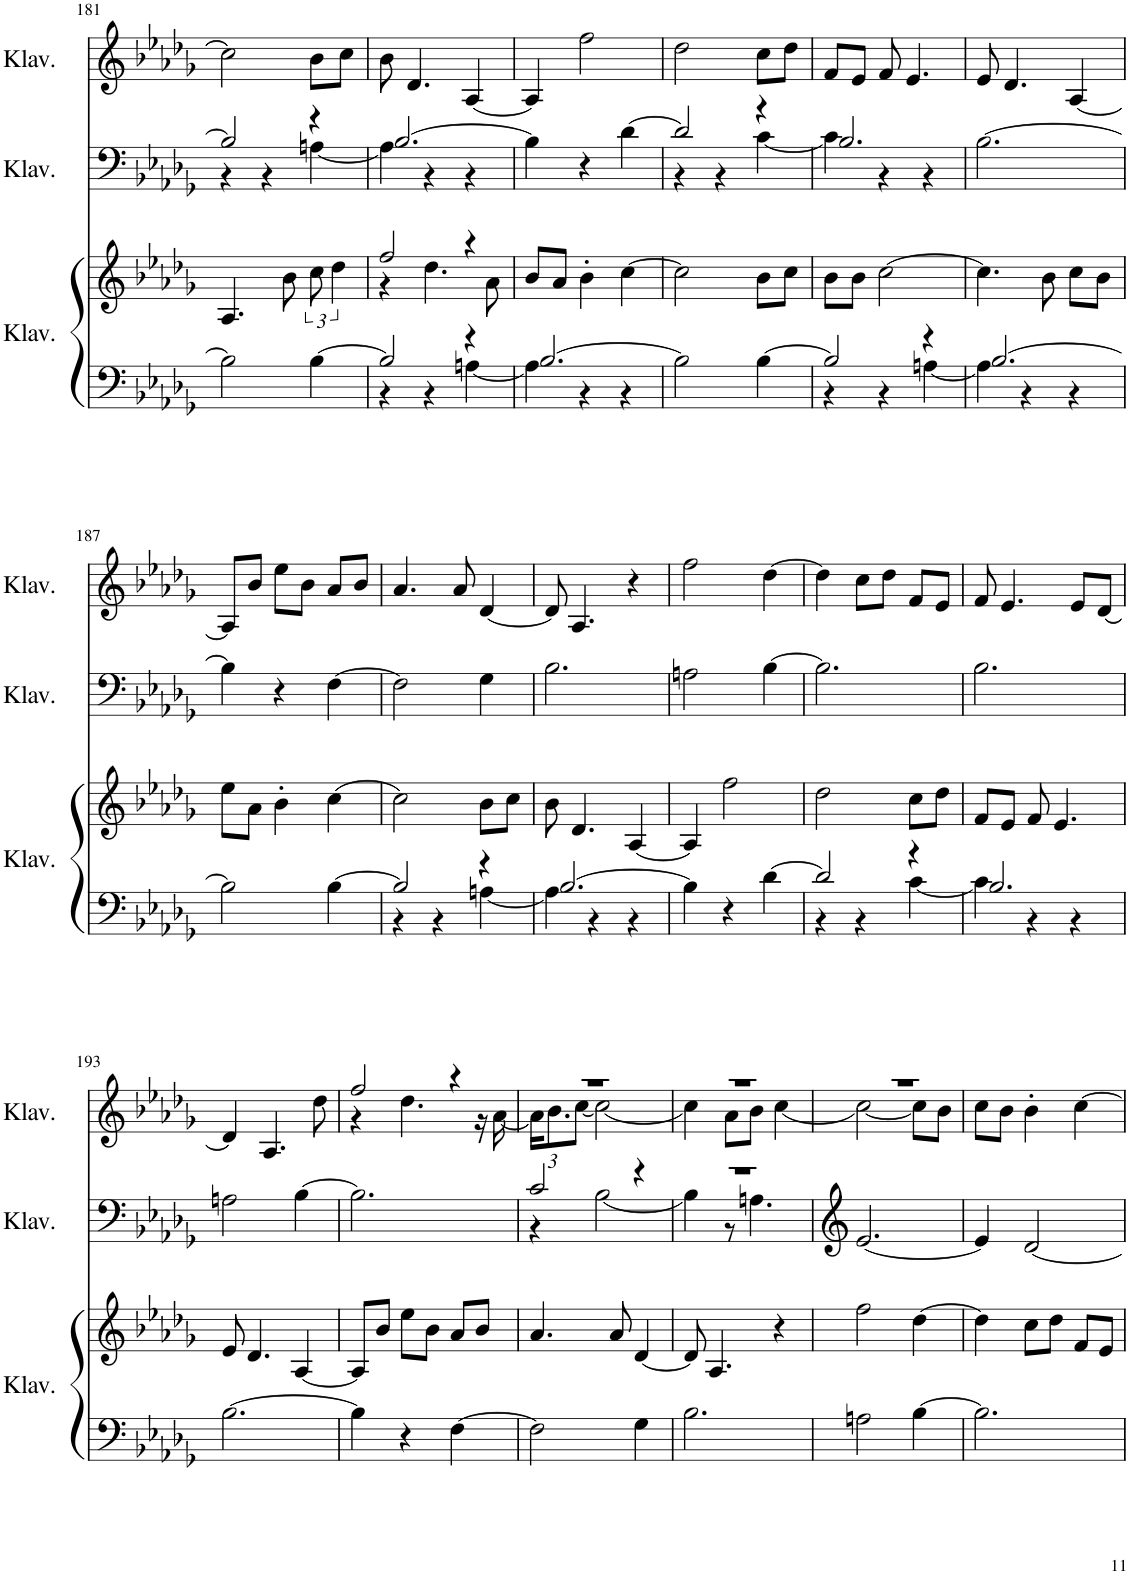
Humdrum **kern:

**kern	**kern	**kern	**kern
*part3	*part3	*part2	*part1
*staff4	*staff3	*staff2	*staff1
*I"Klavier	*	*I"Klavier	*I"Klavier
*I'Klav.	*	*I'Klav.	*I'Klav.
!!LO:PB:g=z
*clefF4	*clefG2	*clefF4	*clefG2
*k[b-e-a-d-g-]	*k[b-e-a-d-g-]	*k[b-e-a-d-g-]	*k[b-e-a-d-g-]
*M3/4	*M3/4	*M3/4	*M3/4
=181	=181	=181	=181
*	*	*^	*
2B-\]	4.A-/	2B-/]	4r	2cc\]
.	.	.	4r	.
.	8b-\	.	.	.
[4B-\	12cc\	4r	[4An\	8b-\L
.	6dd-\	.	.	.
.	.	.	.	8cc\J
=182	=182	=182	=182	=182
*^	*^	*	*	*
2B-/]	4r	2ff/	4r	[2.B-/	4A\]	8b-\
.	.	.	.	.	.	4.d-/
.	4r	.	4.dd-\	.	4r	.
4r	[4An\	4r	.	.	4r	[4A-/
.	.	.	8a-\	.	.	.
*	*	*v	*v	*	*	*
*	*	*	*v	*v	*
=183	=183	=183	=183	=183
[2.B-/	4A\]	8b-/L	4B-\]	4A-/]
.	.	8a-/J	.	.
.	4r	4b-'\	4r	2ff\
.	4r	[4cc\	[4d-\	.
*v	*v	*	*	*
=184	=184	=184	=184
*	*	*^	*
2B-\]	2cc\]	2d-/]	4r	2dd-\
.	.	.	4r	.
[4B-\	8b-\L	4r	[4c\	8cc\L
.	8cc\J	.	.	8dd-\J
=185	=185	=185	=185	=185
*^	*	*	*	*
2B-/]	4r	8b-\L	2.B-/	4c\]	8f/L
.	.	8b-\J	.	.	8e-/J
.	4r	[2cc\	.	4r	8f/
.	.	.	.	.	4.e-/
4r	[4An\	.	.	4r	.
*	*	*	*v	*v	*
=186	=186	=186	=186	=186
[2.B-/	4A\]	4.cc\]	[2.B-\	8e-/
.	.	.	.	4.d-/
.	4r	.	.	.
.	.	8b-\	.	.
.	4r	8cc\L	.	[4A-/
.	.	8b-\J	.	.
*v	*v	*	*	*
!!LO:LB:g=z
=187	=187	=187	=187
2B-\]	8ee-\L	4B-\]	8A-/L]
.	8a-\J	.	8b-/J
.	4b-'\	4r	8ee-\L
.	.	.	8b-\J
[4B-\	[4cc\	[4F\	8a-/L
.	.	.	8b-/J
=188	=188	=188	=188
*^	*	*	*
2B-/]	4r	2cc\]	2F\]	4.a-/
.	4r	.	.	.
.	.	.	.	8a-/
4r	[4An\	8b-\L	4G-\	[4d-/
.	.	8cc\J	.	.
=189	=189	=189	=189	=189
[2.B-/	4A\]	8b-\	2.B-\	8d-/]
.	.	4.d-/	.	4.A-/
.	4r	.	.	.
.	4r	[4A-/	.	4r
*v	*v	*	*	*
=190	=190	=190	=190
4B-\]	4A-/]	2An\	2ff\
4r	2ff\	.	.
[4d-\	.	[4B-\	[4dd-\
=191	=191	=191	=191
*^	*	*	*
2d-/]	4r	2dd-\	2.B-\]	4dd-\]
.	4r	.	.	8cc\L
.	.	.	.	8dd-\J
4r	[4c\	8cc\L	.	8f/L
.	.	8dd-\J	.	8e-/J
=192	=192	=192	=192	=192
2.B-/	4c\]	8f/L	2.B-\	8f/
.	.	8e-/J	.	4.e-/
.	4r	8f/	.	.
.	.	4.e-/	.	.
.	4r	.	.	8e-/L
.	.	.	.	[8d-/J
*v	*v	*	*	*
!!LO:LB:g=z
=193	=193	=193	=193
[2.B-\	8e-/	2An\	4d-/]
.	4.d-/	.	.
.	.	.	4.A-/
.	[4A-/	[4B-\	.
.	.	.	8dd-\
=194	=194	=194	=194
*	*	*	*^
4B-\]	8A-/L]	2.B-\]	2ff/	4r
.	8b-/J	.	.	.
4r	8ee-\L	.	.	4.dd-\
.	8b-\J	.	.	.
[4F\	8a-/L	.	4r	.
.	8b-/J	.	.	16r
.	.	.	.	[16a-\
=195	=195	=195	=195	=195
*	*	*^	*	*
*	*	*	*	*	*Xbrackettup
2F\]	4.a-/	2c/	4r	2.r	24a-\KL]
.	.	.	.	.	12.b-\
.	.	.	.	.	[12cc\J
.	.	.	[2B-\	.	2cc\_
.	8a-/	.	.	.	.
4G-\	[4d-/	4r	.	.	.
=196	=196	=196	=196	=196	=196
2.B-\	8d-/]	2.r	4B-\]	2.r	4cc\]
.	4.A-/	.	.	.	.
.	.	.	8r	.	8a-\L
.	.	.	4.An\	.	8b-\J
.	4r	.	.	.	[4cc\
*	*	*v	*v	*	*
=197	=197	=197	=197	=197
2An\	2ff\	[2.e-/	2.r	2cc\_
[4B-\	[4dd-\	.	.	8cc\L]
.	.	.	.	8b-\J
*	*	*	*v	*v
=198	=198	=198	=198
2.B-\]	4dd-\]	4e-/]	8cc\L
.	.	.	8b-\J
.	8cc\L	[2d-/	4b-'\
.	8dd-\J	.	.
.	8f/L	.	[4cc\
.	8e-/J	.	.
=	=	=	=
*-	*-	*-	*-
